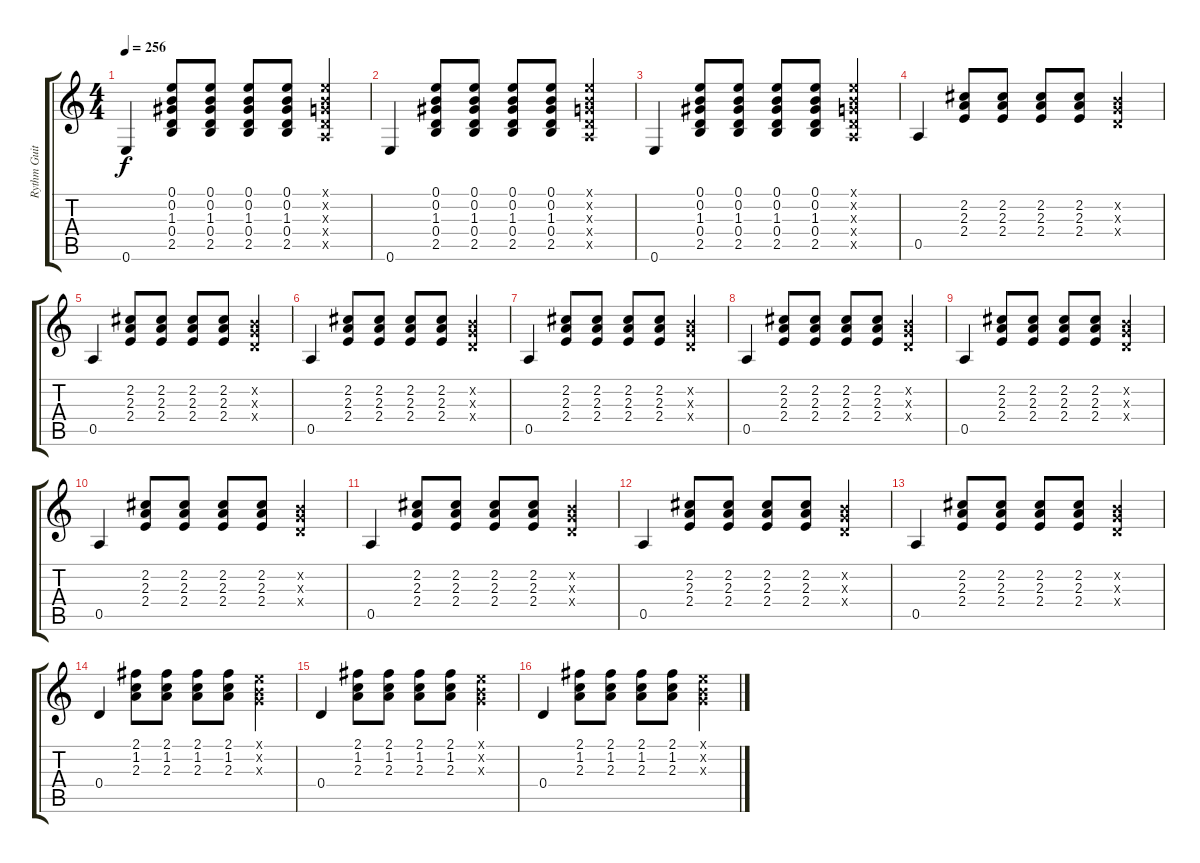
\track ("Rythm Guitar" "Rythm Guit") {instrument acousticguitarsteel}
\staff {score tabs}
\tuning (E4 B3 G3 D3 A2 E2) {hide}
\ts (4 4)
\tempo 256
\clef g2
\ks c
0.6.4{dy f} (0.1 0.2 1.3 0.4 2.5).8 (0.1 0.2 1.3 0.4 2.5).8 (0.1 0.2 1.3 0.4 2.5).8 (0.1 0.2 1.3 0.4 2.5).8 (0.1{x} 0.2{x} 0.3{x} 0.4{x} 0.5{x}).4 |
0.6.4 (0.1 0.2 1.3 0.4 2.5).8 (0.1 0.2 1.3 0.4 2.5).8 (0.1 0.2 1.3 0.4 2.5).8 (0.1 0.2 1.3 0.4 2.5).8 (0.1{x} 0.2{x} 0.3{x} 0.4{x} 0.5{x}).4 |
0.6.4 (0.1 0.2 1.3 0.4 2.5).8 (0.1 0.2 1.3 0.4 2.5).8 (0.1 0.2 1.3 0.4 2.5).8 (0.1 0.2 1.3 0.4 2.5).8 (0.1{x} 0.2{x} 0.3{x} 0.4{x} 0.5{x}).4 |
0.5.4 (2.2 2.3 2.4).8 (2.2 2.3 2.4).8 (2.2 2.3 2.4).8 (2.2 2.3 2.4).8 (0.2{x} 0.3{x} 0.4{x}).4 |
0.5.4 (2.2 2.3 2.4).8 (2.2 2.3 2.4).8 (2.2 2.3 2.4).8 (2.2 2.3 2.4).8 (0.2{x} 0.3{x} 0.4{x}).4 |
0.5.4 (2.2 2.3 2.4).8 (2.2 2.3 2.4).8 (2.2 2.3 2.4).8 (2.2 2.3 2.4).8 (0.2{x} 0.3{x} 0.4{x}).4 |
0.5.4 (2.2 2.3 2.4).8 (2.2 2.3 2.4).8 (2.2 2.3 2.4).8 (2.2 2.3 2.4).8 (0.2{x} 0.3{x} 0.4{x}).4 |
0.5.4 (2.2 2.3 2.4).8 (2.2 2.3 2.4).8 (2.2 2.3 2.4).8 (2.2 2.3 2.4).8 (0.2{x} 0.3{x} 0.4{x}).4 |
0.5.4 (2.2 2.3 2.4).8 (2.2 2.3 2.4).8 (2.2 2.3 2.4).8 (2.2 2.3 2.4).8 (0.2{x} 0.3{x} 0.4{x}).4 |
0.5.4 (2.2 2.3 2.4).8 (2.2 2.3 2.4).8 (2.2 2.3 2.4).8 (2.2 2.3 2.4).8 (0.2{x} 0.3{x} 0.4{x}).4 |
0.5.4 (2.2 2.3 2.4).8 (2.2 2.3 2.4).8 (2.2 2.3 2.4).8 (2.2 2.3 2.4).8 (0.2{x} 0.3{x} 0.4{x}).4 |
0.5.4 (2.2 2.3 2.4).8 (2.2 2.3 2.4).8 (2.2 2.3 2.4).8 (2.2 2.3 2.4).8 (0.2{x} 0.3{x} 0.4{x}).4 |
0.5.4 (2.2 2.3 2.4).8 (2.2 2.3 2.4).8 (2.2 2.3 2.4).8 (2.2 2.3 2.4).8 (0.2{x} 0.3{x} 0.4{x}).4 |
0.4.4 (2.1 1.2 2.3).8 (2.1 1.2 2.3).8 (2.1 1.2 2.3).8 (2.1 1.2 2.3).8 (0.1{x} 0.2{x} 0.3{x}).4 |
0.4.4 (2.1 1.2 2.3).8 (2.1 1.2 2.3).8 (2.1 1.2 2.3).8 (2.1 1.2 2.3).8 (0.1{x} 0.2{x} 0.3{x}).4 |
0.4.4 (2.1 1.2 2.3).8 (2.1 1.2 2.3).8 (2.1 1.2 2.3).8 (2.1 1.2 2.3).8 (0.1{x} 0.2{x} 0.3{x}).4
